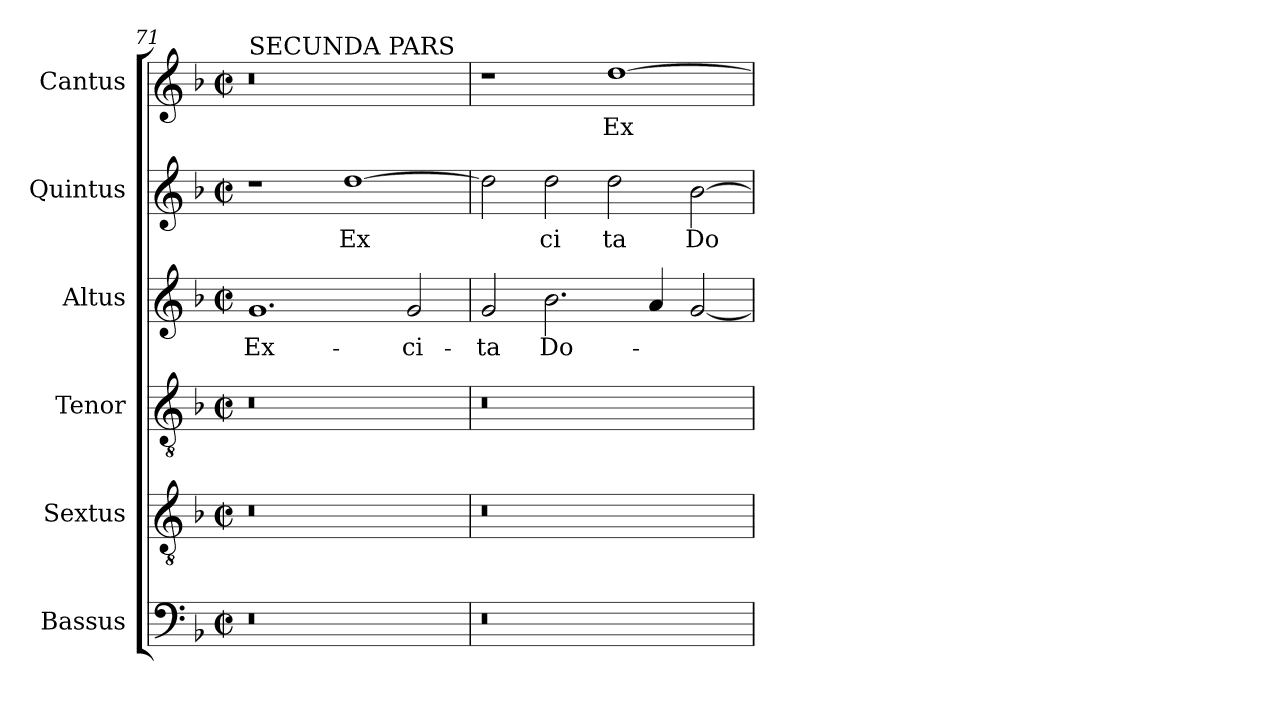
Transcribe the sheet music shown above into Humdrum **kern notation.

**kern	**kern	**kern	**kern	**text	**kern	**text	**kern	**text
*part6	*part5	*part4	*part3	*part3	*part2	*part2	*part1	*part1
*staff6	*staff5	*staff4	*staff3	*staff3	*staff2	*staff2	*staff1	*staff1
*I"Bassus	*I"Sextus	*I"Tenor	*I"Altus	*	*I"Quintus	*	*I"Cantus	*
!!LO:LB:g=z
*clefF4	*clefGv2	*clefGv2	*clefG2	*	*clefG2	*	*clefG2	*
*k[b-]	*k[b-]	*k[b-]	*k[b-]	*	*k[b-]	*	*k[b-]	*
*F:	*F:	*F:	*F:	*	*F:	*	*F:	*
*M2/2	*M2/2	*M2/2	*M2/2	*	*M2/2	*	*M2/2	*
*met(c|)	*met(c|)	*met(c|)	*met(c|)	*	*met(c|)	*	*met(c|)	*
=71	=71	=71	=71	=71	=71	=71	=71	=71
!	!	!	!	!	!	!	!LO:TX:a:t=SECUNDA PARS	!
!	!	!	!	!LO:LY:b:cj	!	!	!	!
0r	0r	0r	1.g	Ex-	1r	.	0r	.
!	!	!	!	!	!	!LO:LY:b:cj	!	!
.	.	.	.	.	[>1dd	Ex	.	.
!	!	!	!	!LO:LY:b:cj	!	!	!	!
.	.	.	2g/	-ci-	.	.	.	.
=72	=72	=72	=72	=72	=72	=72	=72	=72
!	!	!	!	!LO:LY:b:cj	!	!	!	!
0r	0r	0r	2g/	-ta	2dd\]	.	1r	.
!	!	!	!	!LO:LY:b	!	!LO:LY:b:cj	!	!
.	.	.	2.b-\	Do-	2dd\	ci	.	.
!	!	!	!	!	!	!LO:LY:b:cj	!	!LO:LY:b:cj
.	.	.	.	.	2dd\	ta	[>1dd	Ex
.	.	.	4a/	.	.	.	.	.
!	!	!	!	!	!	!LO:LY:b	!	!
.	.	.	[<2g/	.	[>2b-\	Do	.	.
=	=	=	=	=	=	=	=	=
*-	*-	*-	*-	*-	*-	*-	*-	*-
